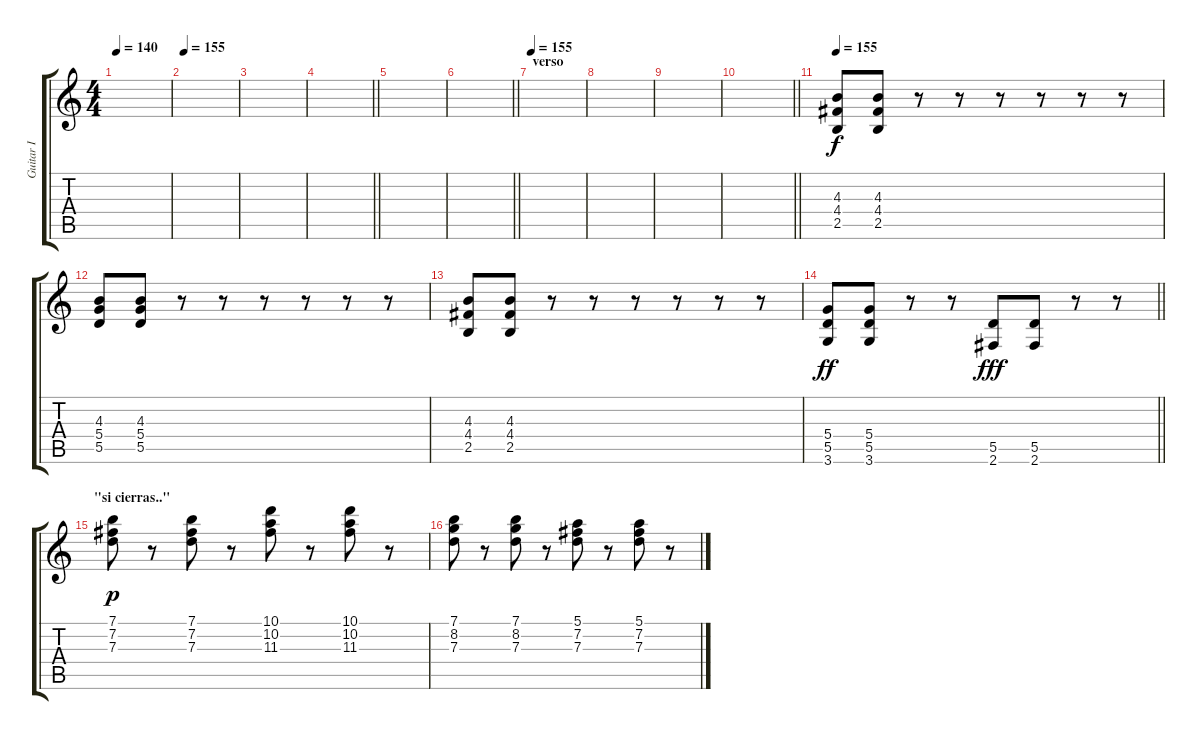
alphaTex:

\track ("Guitar I" "Guitar I") {instrument overdrivenguitar}
\staff {score tabs}
\tuning (E4 B3 G3 D3 A2 E2) {hide}
\ts (4 4)
\tempo 140
\clef g2
\ks c
|
\tempo 155
|
|
\barLineRight lightlight
|
|
\barLineRight lightlight
|
\section ("" "verso")
\tempo 155
|
|
|
\barLineRight lightlight
|
\section ("" "")
\tempo 155
(4.3 4.4 2.5).8 (4.3 4.4 2.5).8 r.8 r.8 r.8 r.8 r.8 r.8 |
(4.3 5.4 5.5).8 (4.3 5.4 5.5).8 r.8 r.8 r.8 r.8 r.8 r.8 |
(4.3 4.4 2.5).8 (4.3 4.4 2.5).8 r.8 r.8 r.8 r.8 r.8 r.8 |
\barLineRight lightlight
(5.4 5.5 3.6).8{dy ff} (5.4 5.5 3.6).8 r.8 r.8 (5.5 2.6).8{dy fff} (5.5 2.6).8 r.8 r.8 |
\section ("" "\"si cierras..\"")
(7.1 7.2 7.3).8{dy p} r.8 (7.1 7.2 7.3).8 r.8 (10.1 10.2 11.3).8 r.8 (10.1 10.2 11.3).8 r.8 |
(7.1 8.2 7.3).8 r.8 (7.1 8.2 7.3).8 r.8 (5.1 7.2 7.3).8 r.8 (5.1 7.2 7.3).8 r.8
